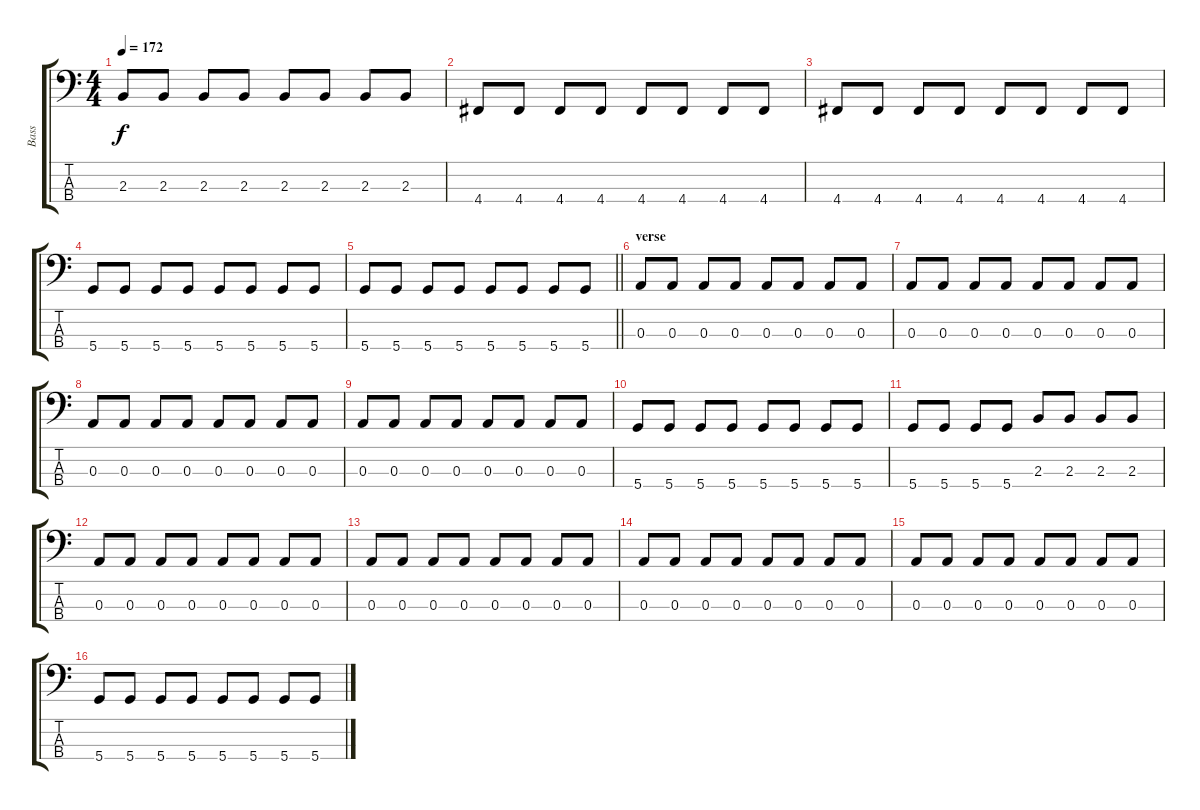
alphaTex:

\track ("Bass" "Bass") {instrument electricbassfinger}
\staff {score tabs}
\tuning (G2 D2 A1 D1) {hide}
\ts (4 4)
\tempo 172
\clef f4
\ks c
2.3.8{dy f} 2.3.8 2.3.8 2.3.8 2.3.8 2.3.8 2.3.8 2.3.8 |
4.4.8 4.4.8 4.4.8 4.4.8 4.4.8 4.4.8 4.4.8 4.4.8 |
4.4.8 4.4.8 4.4.8 4.4.8 4.4.8 4.4.8 4.4.8 4.4.8 |
5.4.8 5.4.8 5.4.8 5.4.8 5.4.8 5.4.8 5.4.8 5.4.8 |
\barLineRight lightlight
5.4.8 5.4.8 5.4.8 5.4.8 5.4.8 5.4.8 5.4.8 5.4.8 |
\section ("" "verse")
0.3.8 0.3.8 0.3.8 0.3.8 0.3.8 0.3.8 0.3.8 0.3.8 |
0.3.8 0.3.8 0.3.8 0.3.8 0.3.8 0.3.8 0.3.8 0.3.8 |
0.3.8 0.3.8 0.3.8 0.3.8 0.3.8 0.3.8 0.3.8 0.3.8 |
0.3.8 0.3.8 0.3.8 0.3.8 0.3.8 0.3.8 0.3.8 0.3.8 |
5.4.8 5.4.8 5.4.8 5.4.8 5.4.8 5.4.8 5.4.8 5.4.8 |
5.4.8 5.4.8 5.4.8 5.4.8 2.3.8 2.3.8 2.3.8 2.3.8 |
0.3.8 0.3.8 0.3.8 0.3.8 0.3.8 0.3.8 0.3.8 0.3.8 |
0.3.8 0.3.8 0.3.8 0.3.8 0.3.8 0.3.8 0.3.8 0.3.8 |
0.3.8 0.3.8 0.3.8 0.3.8 0.3.8 0.3.8 0.3.8 0.3.8 |
0.3.8 0.3.8 0.3.8 0.3.8 0.3.8 0.3.8 0.3.8 0.3.8 |
5.4.8 5.4.8 5.4.8 5.4.8 5.4.8 5.4.8 5.4.8 5.4.8
